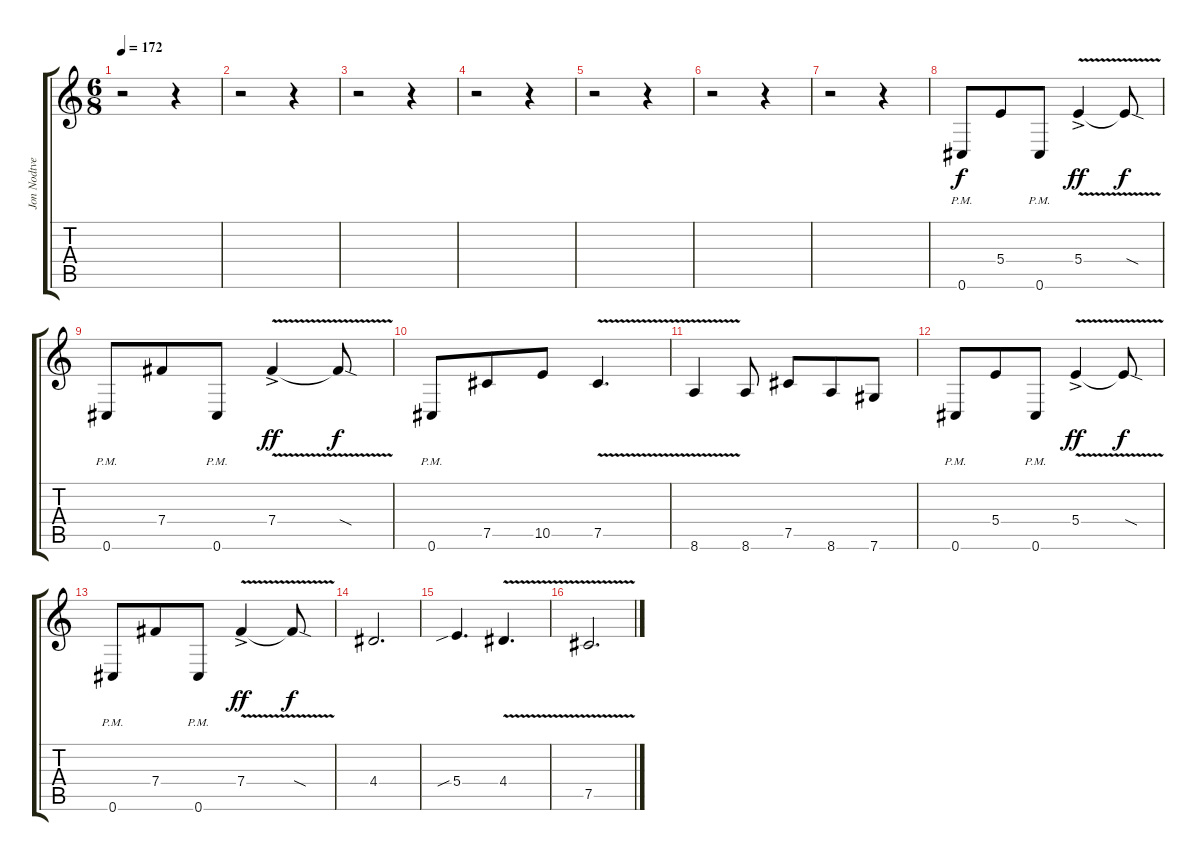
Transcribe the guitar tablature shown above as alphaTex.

\track ("Jon Nodtveidt (Lead)" "Jon Nodtve") {instrument distortionguitar}
\staff {score tabs}
\tuning (Db4 Ab3 E3 B2 Gb2 Db2) {hide}
\ts (6 8)
\tempo 172
\clef g2
\ks c
r.2{dy f} r.4 |
r.2 r.4 |
r.2 r.4 |
r.2 r.4 |
r.2 r.4 |
r.2 r.4 |
r.2 r.4 |
0.6{pm}.8 5.4.8 0.6{pm}.8 5.4{v ac}.4{dy ff} 5.4{sod t}.8{dy f} |
0.6{pm}.8 7.4.8 0.6{pm}.8 7.4{v ac}.4{dy ff} 7.4{sod t}.8{dy f} |
0.6{pm}.8 7.5.8 10.5.8 7.5{v}.4{d} |
8.6{v}.4 8.6.8 7.5.8 8.6.8 7.6.8 |
0.6{pm}.8 5.4.8 0.6{pm}.8 5.4{v ac}.4{dy ff} 5.4{sod t}.8{dy f} |
0.6{pm}.8 7.4.8 0.6{pm}.8 7.4{v ac}.4{dy ff} 7.4{sod t}.8{dy f} |
4.4.2{d} |
5.4{sib}.4{d} 4.4{v}.4{d} |
7.5{v}.2{d}
